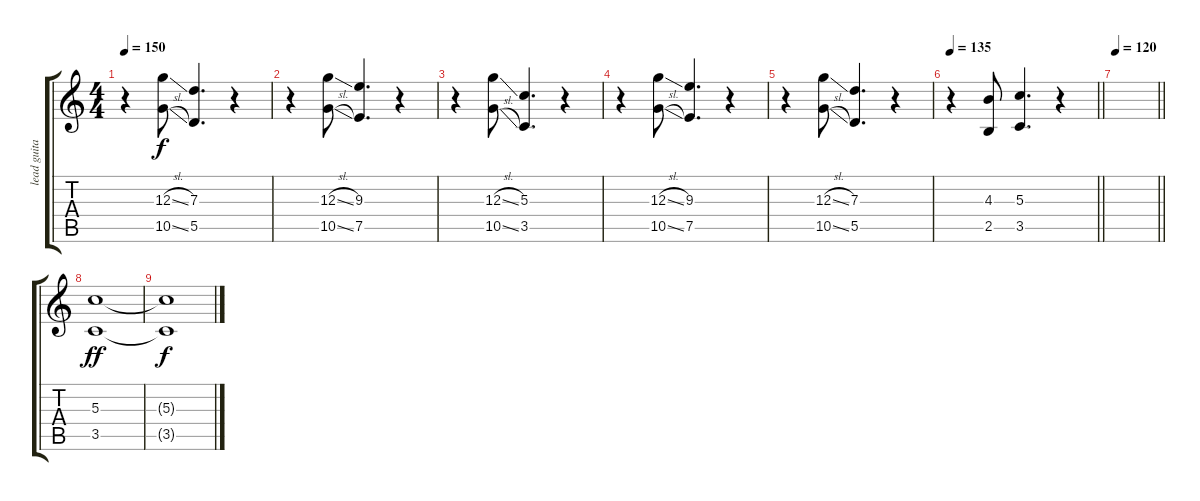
\track ("lead guitar" "lead guita") {instrument overdrivenguitar}
\staff {score tabs}
\tuning (E4 B3 G3 D3 A2 E2) {hide}
\ts (4 4)
\tempo 150
\clef g2
\ks c
r.4{dy f} (12.3{sl} 10.5{sl}).8 (7.3 5.5).4{d} r.4 |
r.4 (12.3{sl} 10.5{sl}).8 (9.3 7.5).4{d} r.4 |
r.4 (12.3{sl} 10.5{sl}).8 (5.3 3.5).4{d} r.4 |
r.4 (12.3{sl} 10.5{sl}).8 (9.3 7.5).4{d} r.4 |
r.4 (12.3{sl} 10.5{sl}).8 (7.3 5.5).4{d} r.4 |
\tempo 135
\barLineRight lightlight
r.4 (4.3 2.5).8 (5.3 3.5).4{d} r.4 |
\tempo 120
\barLineRight lightlight
|
(5.3 3.5).1{dy ff} |
(5.3{t} 3.5{t}).1{dy f}
